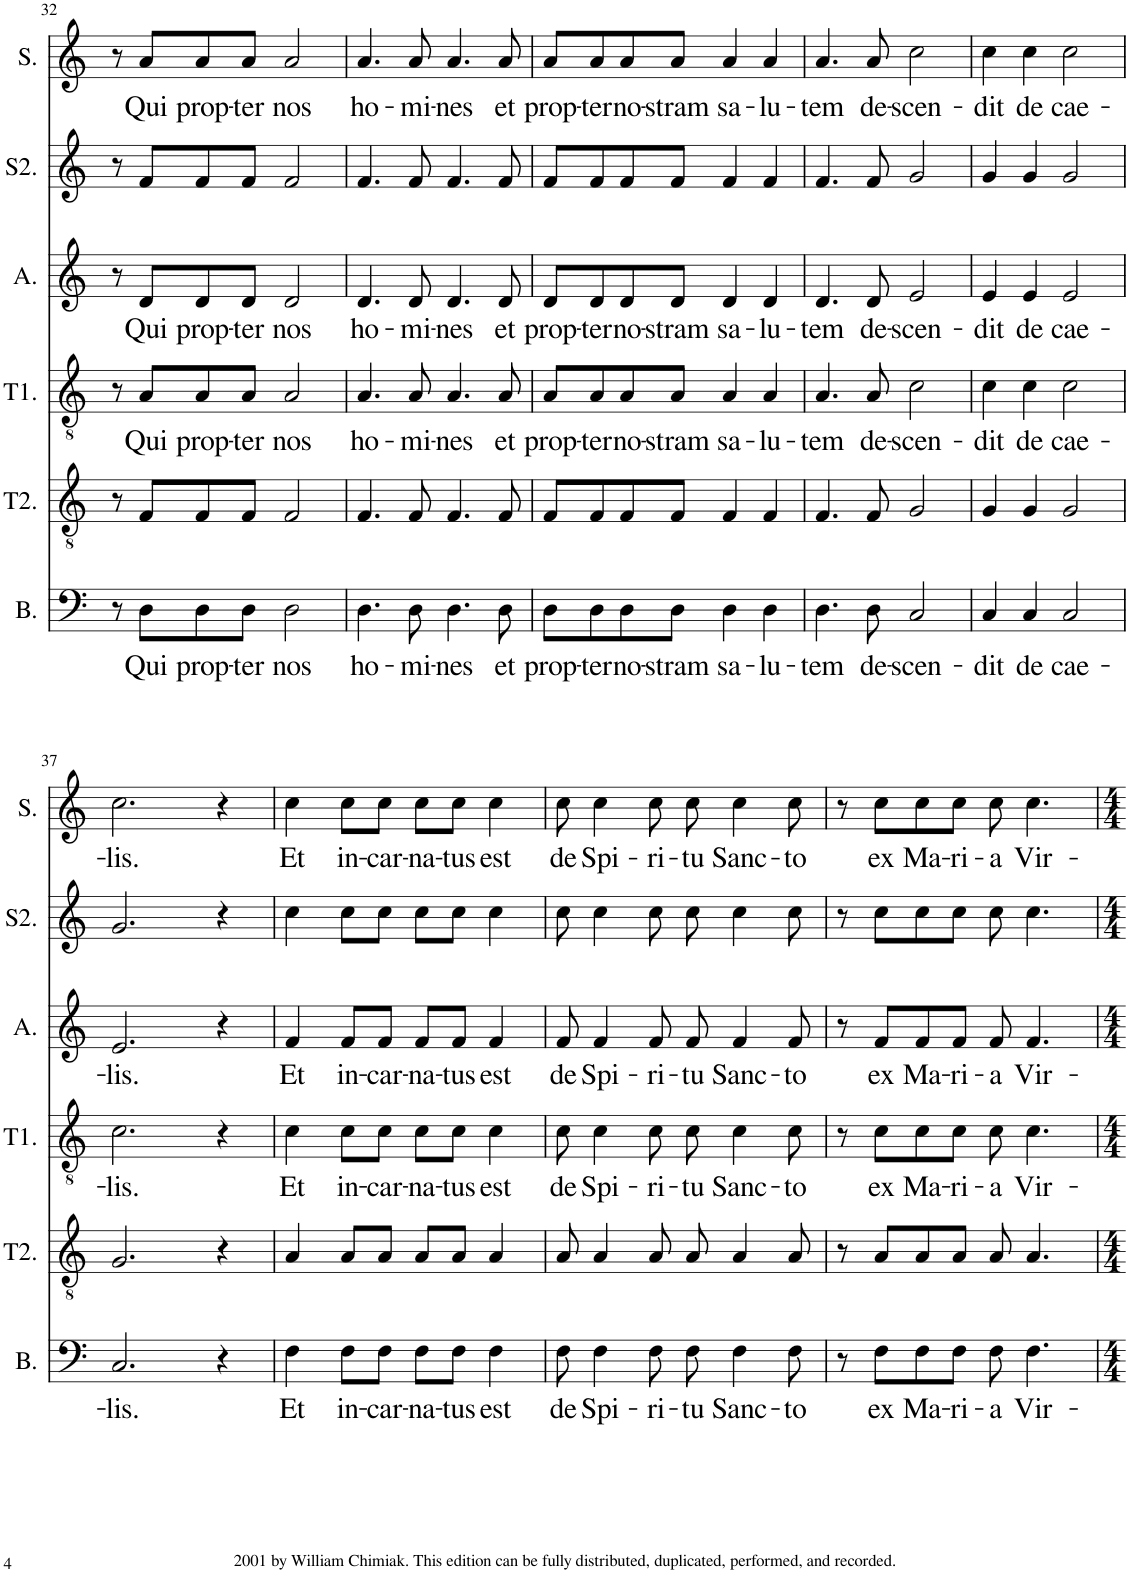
**kern	**text	**kern	**kern	**text	**kern	**text	**kern	**kern	**text
*part6	*part6	*part5	*part4	*part4	*part3	*part3	*part2	*part1	*part1
*staff6	*staff6	*staff5	*staff4	*staff4	*staff3	*staff3	*staff2	*staff1	*staff1
*I"Bass	*	*I"Tenor2	*I"Tenor1	*	*I"Alto	*	*I"Soprano2	*I"Soprano	*
*I'B.	*	*I'T2.	*I'T1.	*	*I'A.	*	*I'S2.	*I'S.	*
!!LO:PB:g=z
*clefF4	*	*clefGv2	*clefGv2	*	*clefG2	*	*clefG2	*clefG2	*
*k[]	*	*k[]	*k[]	*	*k[]	*	*k[]	*k[]	*
*M4/4	*	*M4/4	*M4/4	*	*M4/4	*	*M4/4	*M4/4	*
=32	=32	=32	=32	=32	=32	=32	=32	=32	=32
8r	.	8r	8r	.	8r	.	8r	8r	.
!	!LO:LY:b	!	!	!LO:LY:b	!	!LO:LY:b	!	!	!LO:LY:b
8D\L	Qui	8F/L	8A/L	Qui	8d/L	Qui	8f/L	8a/L	Qui
!	!LO:LY:b	!	!	!LO:LY:b	!	!LO:LY:b	!	!	!LO:LY:b
8D\	prop-	8F/	8A/	prop-	8d/	prop-	8f/	8a/	prop-
!	!LO:LY:b	!	!	!LO:LY:b	!	!LO:LY:b	!	!	!LO:LY:b
8D\J	-ter	8F/J	8A/J	-ter	8d/J	-ter	8f/J	8a/J	-ter
!	!LO:LY:b	!	!	!LO:LY:b	!	!LO:LY:b	!	!	!LO:LY:b
2D\	nos	2F/	2A/	nos	2d/	nos	2f/	2a/	nos
=33	=33	=33	=33	=33	=33	=33	=33	=33	=33
!	!LO:LY:b	!	!	!LO:LY:b	!	!LO:LY:b	!	!	!LO:LY:b
4.D\	ho-	4.F/	4.A/	ho-	4.d/	ho-	4.f/	4.a/	ho-
!	!LO:LY:b	!	!	!LO:LY:b	!	!LO:LY:b	!	!	!LO:LY:b
8D\	-mi-	8F/	8A/	-mi-	8d/	-mi-	8f/	8a/	-mi-
!	!LO:LY:b	!	!	!LO:LY:b	!	!LO:LY:b	!	!	!LO:LY:b
4.D\	-nes	4.F/	4.A/	-nes	4.d/	-nes	4.f/	4.a/	-nes
!	!LO:LY:b	!	!	!LO:LY:b	!	!LO:LY:b	!	!	!LO:LY:b
8D\	et	8F/	8A/	et	8d/	et	8f/	8a/	et
=34	=34	=34	=34	=34	=34	=34	=34	=34	=34
!	!LO:LY:b	!	!	!LO:LY:b	!	!LO:LY:b	!	!	!LO:LY:b
8D\L	prop-	8F/L	8A/L	prop-	8d/L	prop-	8f/L	8a/L	prop-
!	!LO:LY:b	!	!	!LO:LY:b	!	!LO:LY:b	!	!	!LO:LY:b
8D\	-ter	8F/	8A/	-ter	8d/	-ter	8f/	8a/	-ter
!	!LO:LY:b	!	!	!LO:LY:b	!	!LO:LY:b	!	!	!LO:LY:b
8D\	no-	8F/	8A/	no-	8d/	no-	8f/	8a/	no-
!	!LO:LY:b	!	!	!LO:LY:b	!	!LO:LY:b	!	!	!LO:LY:b
8D\J	-stram	8F/J	8A/J	-stram	8d/J	-stram	8f/J	8a/J	-stram
!	!LO:LY:b	!	!	!LO:LY:b	!	!LO:LY:b	!	!	!LO:LY:b
4D\	sa-	4F/	4A/	sa-	4d/	sa-	4f/	4a/	sa-
!	!LO:LY:b	!	!	!LO:LY:b	!	!LO:LY:b	!	!	!LO:LY:b
4D\	-lu-	4F/	4A/	-lu-	4d/	-lu-	4f/	4a/	-lu-
=35	=35	=35	=35	=35	=35	=35	=35	=35	=35
!	!LO:LY:b	!	!	!LO:LY:b	!	!LO:LY:b	!	!	!LO:LY:b
4.D\	-tem	4.F/	4.A/	-tem	4.d/	-tem	4.f/	4.a/	-tem
!	!LO:LY:b	!	!	!LO:LY:b	!	!LO:LY:b	!	!	!LO:LY:b
8D\	de-	8F/	8A/	de-	8d/	de-	8f/	8a/	de-
!	!LO:LY:b	!	!	!LO:LY:b	!	!LO:LY:b	!	!	!LO:LY:b
2C/	-scen-	2G/	2c\	-scen-	2e/	-scen-	2g/	2cc\	-scen-
=36	=36	=36	=36	=36	=36	=36	=36	=36	=36
!	!LO:LY:b	!	!	!LO:LY:b	!	!LO:LY:b	!	!	!LO:LY:b
4C/	-dit	4G/	4c\	-dit	4e/	-dit	4g/	4cc\	-dit
!	!LO:LY:b	!	!	!LO:LY:b	!	!LO:LY:b	!	!	!LO:LY:b
4C/	de	4G/	4c\	de	4e/	de	4g/	4cc\	de
!	!LO:LY:b	!	!	!LO:LY:b	!	!LO:LY:b	!	!	!LO:LY:b
2C/	cae-	2G/	2c\	cae-	2e/	cae-	2g/	2cc\	cae-
!!LO:LB:g=z
=37	=37	=37	=37	=37	=37	=37	=37	=37	=37
!	!LO:LY:b	!	!	!LO:LY:b	!	!LO:LY:b	!	!	!LO:LY:b
2.C/	-lis.	2.G/	2.c\	-lis.	2.e/	-lis.	2.g/	2.cc\	-lis.
4r	.	4r	4r	.	4r	.	4r	4r	.
=38	=38	=38	=38	=38	=38	=38	=38	=38	=38
!	!LO:LY:b	!	!	!LO:LY:b	!	!LO:LY:b	!	!	!LO:LY:b
4F\	Et	4A/	4c\	Et	4f/	Et	4cc\	4cc\	Et
!	!LO:LY:b	!	!	!LO:LY:b	!	!LO:LY:b	!	!	!LO:LY:b
8F\L	in-	8A/L	8c\L	in-	8f/L	in-	8cc\L	8cc\L	in-
!	!LO:LY:b	!	!	!LO:LY:b	!	!LO:LY:b	!	!	!LO:LY:b
8F\J	-car-	8A/J	8c\J	-car-	8f/J	-car-	8cc\J	8cc\J	-car-
!	!LO:LY:b	!	!	!LO:LY:b	!	!LO:LY:b	!	!	!LO:LY:b
8F\L	-na-	8A/L	8c\L	-na-	8f/L	-na-	8cc\L	8cc\L	-na-
!	!LO:LY:b	!	!	!LO:LY:b	!	!LO:LY:b	!	!	!LO:LY:b
8F\J	-tus	8A/J	8c\J	-tus	8f/J	-tus	8cc\J	8cc\J	-tus
!	!LO:LY:b	!	!	!LO:LY:b	!	!LO:LY:b	!	!	!LO:LY:b
4F\	est	4A/	4c\	est	4f/	est	4cc\	4cc\	est
=39	=39	=39	=39	=39	=39	=39	=39	=39	=39
!	!LO:LY:b	!	!	!LO:LY:b	!	!LO:LY:b	!	!	!LO:LY:b
8F\	de	8A/	8c\	de	8f/	de	8cc\	8cc\	de
!	!LO:LY:b	!	!	!LO:LY:b	!	!LO:LY:b	!	!	!LO:LY:b
4F\	Spi-	4A/	4c\	Spi-	4f/	Spi-	4cc\	4cc\	Spi-
!	!LO:LY:b	!	!	!LO:LY:b	!	!LO:LY:b	!	!	!LO:LY:b
8F\	-ri-	8A/	8c\	-ri-	8f/	-ri-	8cc\	8cc\	-ri-
!	!LO:LY:b	!	!	!LO:LY:b	!	!LO:LY:b	!	!	!LO:LY:b
8F\	-tu	8A/	8c\	-tu	8f/	-tu	8cc\	8cc\	-tu
!	!LO:LY:b	!	!	!LO:LY:b	!	!LO:LY:b	!	!	!LO:LY:b
4F\	Sanc-	4A/	4c\	Sanc-	4f/	Sanc-	4cc\	4cc\	Sanc-
!	!LO:LY:b	!	!	!LO:LY:b	!	!LO:LY:b	!	!	!LO:LY:b
8F\	-to	8A/	8c\	-to	8f/	-to	8cc\	8cc\	-to
=40	=40	=40	=40	=40	=40	=40	=40	=40	=40
8r	.	8r	8r	.	8r	.	8r	8r	.
!	!LO:LY:b	!	!	!LO:LY:b	!	!LO:LY:b	!	!	!LO:LY:b
8F\L	ex	8A/L	8c\L	ex	8f/L	ex	8cc\L	8cc\L	ex
!	!LO:LY:b	!	!	!LO:LY:b	!	!LO:LY:b	!	!	!LO:LY:b
8F\	Ma-	8A/	8c\	Ma-	8f/	Ma-	8cc\	8cc\	Ma-
!	!LO:LY:b	!	!	!LO:LY:b	!	!LO:LY:b	!	!	!LO:LY:b
8F\J	-ri-	8A/J	8c\J	-ri-	8f/J	-ri-	8cc\J	8cc\J	-ri-
!	!LO:LY:b	!	!	!LO:LY:b	!	!LO:LY:b	!	!	!LO:LY:b
8F\	-a	8A/	8c\	-a	8f/	-a	8cc\	8cc\	-a
!	!LO:LY:b	!	!	!LO:LY:b	!	!LO:LY:b	!	!	!LO:LY:b
4.F\	Vir-	4.A/	4.c\	Vir-	4.f/	Vir-	4.cc\	4.cc\	Vir-
=	=	=	=	=	=	=	=	=	=
*-	*-	*-	*-	*-	*-	*-	*-	*-	*-
